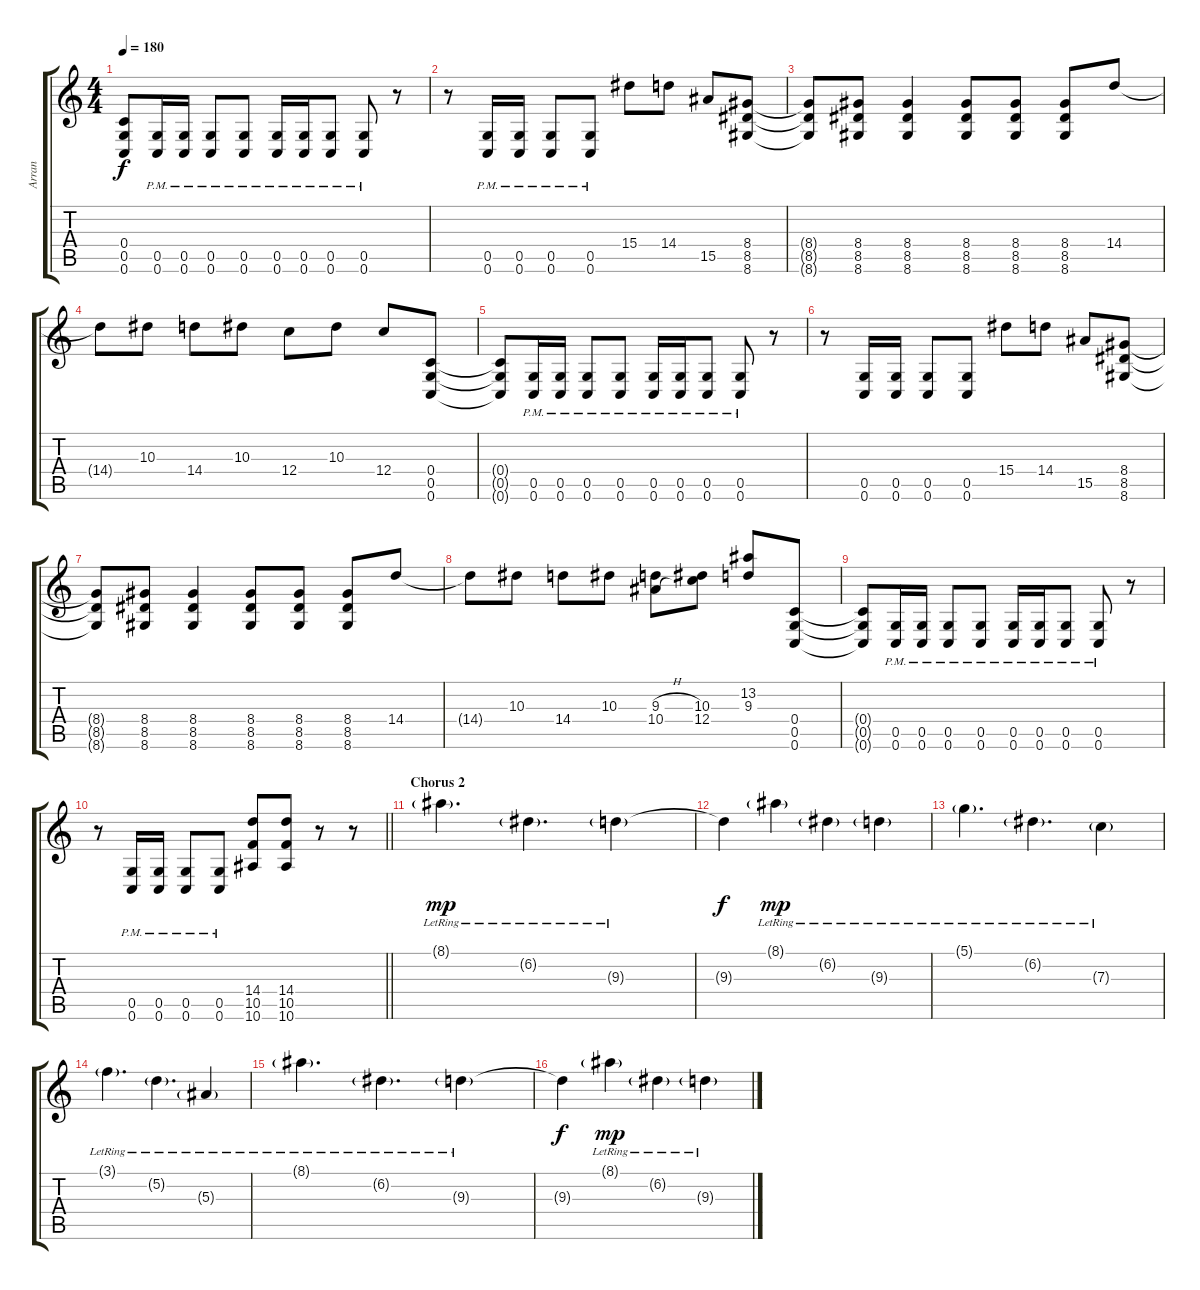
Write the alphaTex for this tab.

\track ("Arran" "Arran") {instrument distortionguitar}
\staff {score tabs}
\tuning (D4 A3 F3 C3 G2 C2) {hide}
\ts (4 4)
\tempo 180
\clef g2
\ks c
(0.4{t} 0.5{t} 0.6{t}).8{dy f} (0.5{pm} 0.6{pm}).16 (0.5{pm} 0.6{pm}).16 (0.5{pm} 0.6{pm}).8 (0.5{pm} 0.6{pm}).8 (0.5{pm} 0.6{pm}).16 (0.5{pm} 0.6{pm}).16 (0.5{pm} 0.6{pm}).8 (0.5{pm} 0.6{pm}).8 r.8 |
r.8 (0.5{pm} 0.6{pm}).16 (0.5{pm} 0.6{pm}).16 (0.5{pm} 0.6{pm}).8 (0.5{pm} 0.6{pm}).8 15.4.8 14.4.8 15.5.8 (8.4 8.5 8.6).8 |
(8.4{t} 8.5{t} 8.6{t}).8 (8.4 8.5 8.6).8 (8.4 8.5 8.6).4 (8.4 8.5 8.6).8 (8.4 8.5 8.6).8 (8.4 8.5 8.6).8 14.4.8 |
14.4{t}.8 10.3.8 14.4.8 10.3.8 12.4.8 10.3.8 12.4.8 (0.4 0.5 0.6).8 |
(0.4{t} 0.5{t} 0.6{t}).8 (0.5{pm} 0.6{pm}).16 (0.5{pm} 0.6{pm}).16 (0.5{pm} 0.6{pm}).8 (0.5{pm} 0.6{pm}).8 (0.5{pm} 0.6{pm}).16 (0.5{pm} 0.6{pm}).16 (0.5{pm} 0.6{pm}).8 (0.5{pm} 0.6{pm}).8 r.8 |
r.8 (0.5 0.6).16 (0.5 0.6).16 (0.5 0.6).8 (0.5 0.6).8 15.4.8 14.4.8 15.5.8 (8.4 8.5 8.6).8 |
(8.4{t} 8.5{t} 8.6{t}).8 (8.4 8.5 8.6).8 (8.4 8.5 8.6).4 (8.4 8.5 8.6).8 (8.4 8.5 8.6).8 (8.4 8.5 8.6).8 14.4.8 |
14.4{t}.8 10.3.8 14.4.8 10.3.8 (9.3{h} 10.4{h}).8 (10.3 12.4).8 (13.2 9.3).8 (0.4 0.5 0.6).8 |
(0.4{t} 0.5{t} 0.6{t}).8 (0.5{pm} 0.6{pm}).16 (0.5{pm} 0.6{pm}).16 (0.5{pm} 0.6{pm}).8 (0.5{pm} 0.6{pm}).8 (0.5{pm} 0.6{pm}).16 (0.5{pm} 0.6{pm}).16 (0.5{pm} 0.6{pm}).8 (0.5{pm} 0.6{pm}).8 r.8 |
\barLineRight lightlight
r.8 (0.5{pm} 0.6{pm}).16 (0.5{pm} 0.6{pm}).16 (0.5{pm} 0.6{pm}).8 (0.5{pm} 0.6{pm}).8 (14.4 10.5 10.6).8 (14.4 10.5 10.6).8 r.8 r.8 |
\section ("" "Chorus 2")
8.1{g lr}.4{d dy mp} 6.2{g lr}.4{d} 9.3{g lr}.4 |
9.3{t}.4{dy f} 8.1{g lr}.4{dy mp} 6.2{g lr}.4 9.3{g lr}.4 |
5.1{g lr}.4{d} 6.2{g lr}.4{d} 7.3{g lr}.4 |
3.1{g lr}.4{d} 5.2{g lr}.4{d} 5.3{g lr}.4 |
8.1{g lr}.4{d} 6.2{g lr}.4{d} 9.3{g lr}.4 |
9.3{t}.4{dy f} 8.1{g lr}.4{dy mp} 6.2{g lr}.4 9.3{g lr}.4
